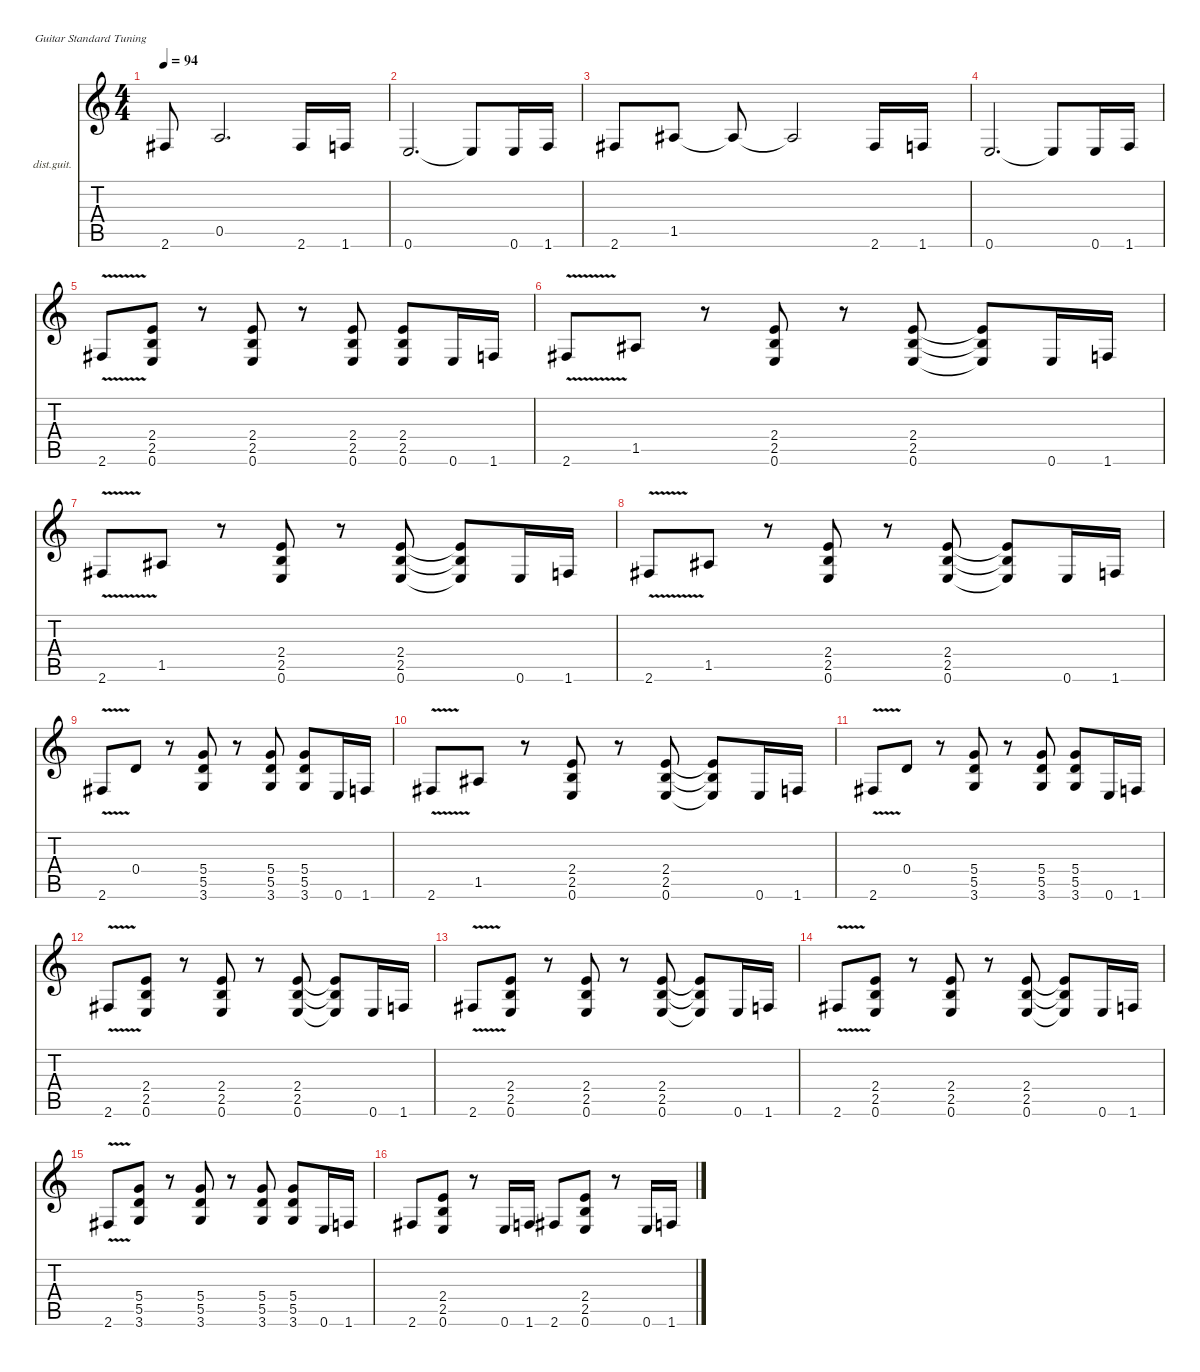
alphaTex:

\defaultSystemsLayout 4
\hideDynamics
\bracketExtendMode nobrackets
\firstSystemTrackNameOrientation horizontal
\otherSystemsTrackNameOrientation horizontal
\track ("Kirk Hammett" "dist.guit.") {instrument distortionguitar}
\staff {score tabs}
\tuning (E4 B3 G3 D3 A2 E2)
\ts (4 4)
\tempo 94
\clef g2
\ks c
2.6{acc #}.8{dy f} 0.5.2{d dy ff} 2.6{acc #}.16{dy f} 1.6.16 |
0.6.2{d dy ff} 0.6{t}.8{dy f} 0.6.16 1.6.16 |
2.6{acc #}.8 1.5{acc #}.8{dy ff} 1.5{t acc #}.8{dy f} 1.5{t acc #}.2 2.6{acc #}.16 1.6.16 |
0.6.2{d dy ff} 0.6{t}.8{dy f} 0.6.16 1.6.16 |
2.6{v acc #}.8 (2.4 2.5 0.6).8 r.8 (2.4 2.5 0.6).8 r.8 (2.4 2.5 0.6).8 (2.4 2.5 0.6).8 0.6.16 1.6.16 |
2.6{v acc #}.8 1.5{acc #}.8 r.8 (2.4 2.5 0.6).8 r.8 (2.4 2.5 0.6).8 (2.4{t} 2.5{t} 0.6{t}).8 0.6.16 1.6.16 |
2.6{v acc #}.8 1.5{acc #}.8 r.8 (2.4 2.5 0.6).8 r.8 (2.4 2.5 0.6).8 (2.4{t} 2.5{t} 0.6{t}).8 0.6.16 1.6.16 |
2.6{v acc #}.8 1.5{acc #}.8 r.8 (2.4 2.5 0.6).8 r.8 (2.4 2.5 0.6).8 (2.4{t} 2.5{t} 0.6{t}).8 0.6.16 1.6.16 |
2.6{v acc #}.8 0.4.8 r.8 (5.4 5.5 3.6).8 r.8 (5.4 5.5 3.6).8 (5.4 5.5 3.6).8 0.6.16 1.6.16 |
2.6{v acc #}.8 1.5{acc #}.8 r.8 (2.4 2.5 0.6).8 r.8 (2.4 2.5 0.6).8 (2.4{t} 2.5{t} 0.6{t}).8 0.6.16 1.6.16 |
2.6{v acc #}.8 0.4.8 r.8 (5.4 5.5 3.6).8 r.8 (5.4 5.5 3.6).8 (5.4 5.5 3.6).8 0.6.16 1.6.16 |
2.6{v acc #}.8 (2.4 2.5 0.6).8 r.8 (2.4 2.5 0.6).8 r.8 (2.4 2.5 0.6).8 (2.4{t} 2.5{t} 0.6{t}).8 0.6.16 1.6.16 |
2.6{v acc #}.8 (2.4 2.5 0.6).8 r.8 (2.4 2.5 0.6).8 r.8 (2.4 2.5 0.6).8 (2.4{t} 2.5{t} 0.6{t}).8 0.6.16 1.6.16 |
2.6{v acc #}.8 (2.4 2.5 0.6).8 r.8 (2.4 2.5 0.6).8 r.8 (2.4 2.5 0.6).8 (2.4{t} 2.5{t} 0.6{t}).8 0.6.16 1.6.16 |
2.6{v acc #}.8 (5.4 5.5 3.6).8 r.8 (5.4 5.5 3.6).8 r.8 (5.4 5.5 3.6).8 (5.4 5.5 3.6).8 0.6.16 1.6.16 |
2.6{acc #}.8 (2.4 2.5 0.6).8 r.8 0.6.16 1.6.16 2.6{acc #}.8 (2.4 2.5 0.6).8 r.8 0.6.16 1.6.16
